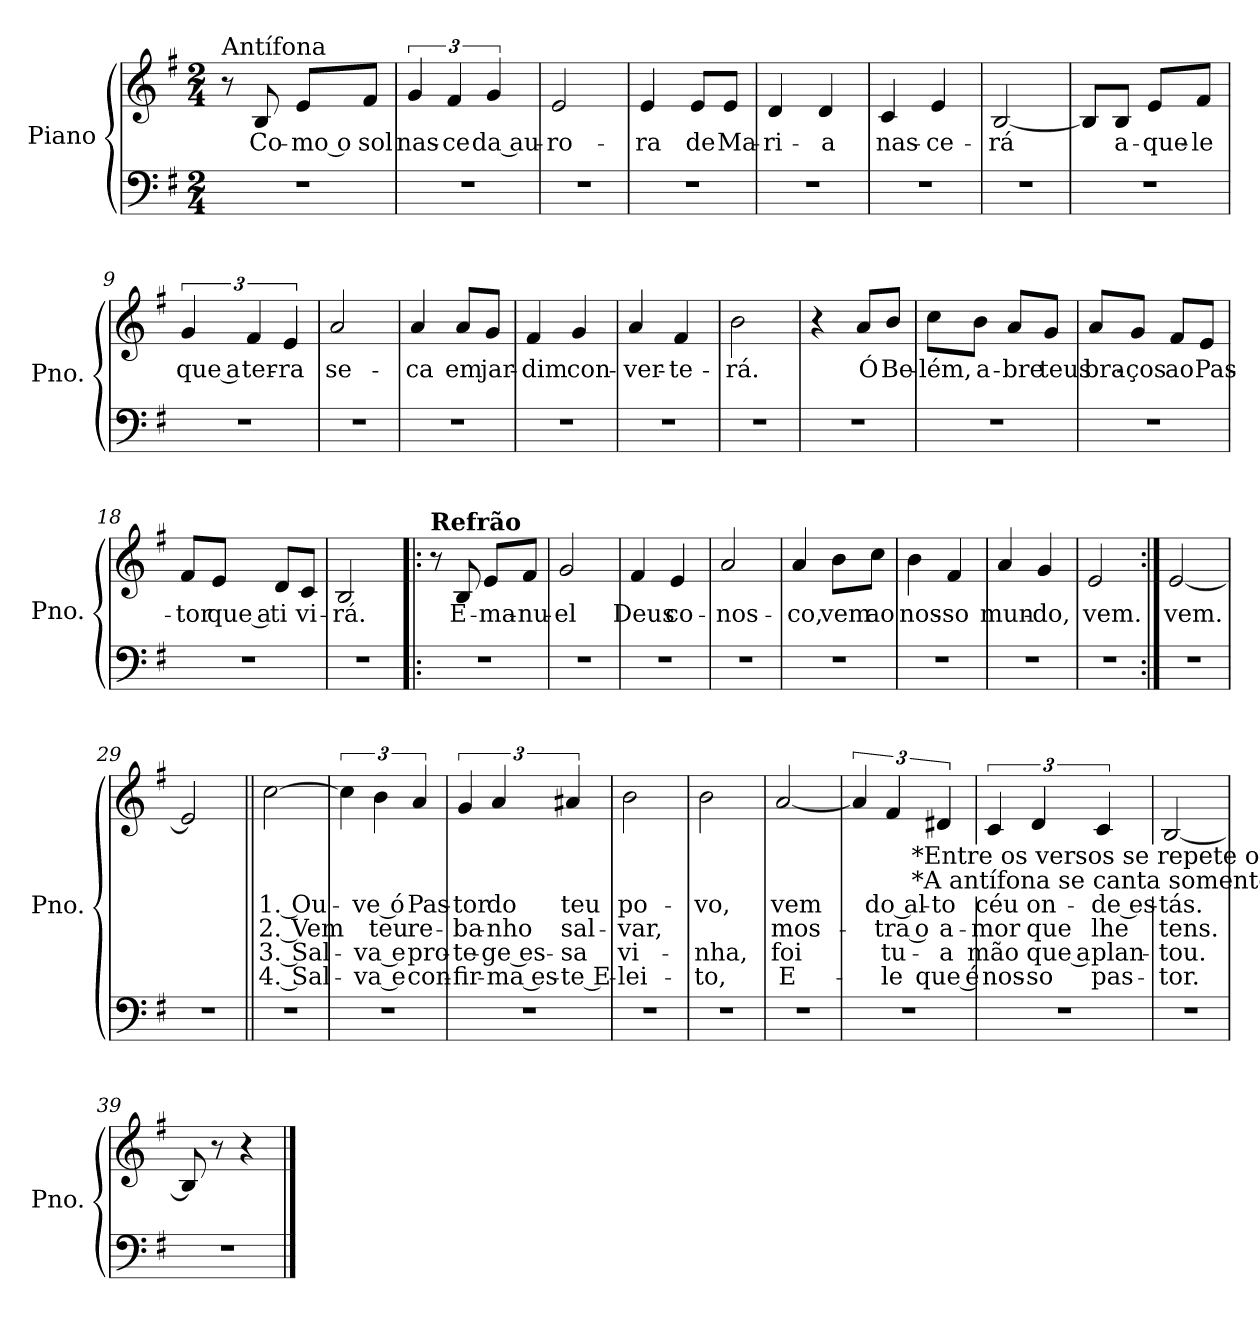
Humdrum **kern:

**kern	**kern	**text	**text	**text	**text
*part1	*part1	*part1	*part1	*part1	*part1
*staff2	*staff1	*staff1	*staff1	*staff1	*staff1
*I"Piano	*	*	*	*	*
*I'Pno.	*	*	*	*	*
*stria5	*	*	*	*	*
*clefF4	*clefG2	*	*	*	*
*k[f#]	*k[f#]	*	*	*	*
*M2/4	*M2/4	*	*	*	*
*MM107	*MM107	*	*	*	*
=1	=1	=1	=1	=1	=1
!	!LO:TX:a:t=Antífona	!	!	!	!
2r	8r	.	.	.	.
!	!	!LO:LY:b	!	!	!
.	8B/	Co-	.	.	.
!	!	!LO:LY:b	!	!	!
.	8e/L	-mo o	.	.	.
!	!	!LO:LY:b	!	!	!
.	8f#/J	sol	.	.	.
=2	=2	=2	=2	=2	=2
!	!	!LO:LY:b	!	!	!
2r	6g/	nas-	.	.	.
!	!	!LO:LY:b	!	!	!
.	6f#/	-ce	.	.	.
!	!	!LO:LY:b	!	!	!
.	6g/	da au-	.	.	.
=3	=3	=3	=3	=3	=3
!	!	!LO:LY:b	!	!	!
2r	2e/	-ro-	.	.	.
=4	=4	=4	=4	=4	=4
!	!	!LO:LY:b	!	!	!
2r	4e/	-ra	.	.	.
!	!	!LO:LY:b	!	!	!
.	8e/L	de	.	.	.
!	!	!LO:LY:b	!	!	!
.	8e/J	Ma-	.	.	.
=5	=5	=5	=5	=5	=5
!	!	!LO:LY:b	!	!	!
2r	4d/	-ri-	.	.	.
!	!	!LO:LY:b	!	!	!
.	4d/	-a	.	.	.
=6	=6	=6	=6	=6	=6
!	!	!LO:LY:b	!	!	!
2r	4c/	nas-	.	.	.
!	!	!LO:LY:b	!	!	!
.	4e/	-ce-	.	.	.
=7	=7	=7	=7	=7	=7
!	!	!LO:LY:b	!	!	!
2r	[2B/	-rá	.	.	.
!!LO:LB:g=z
=8	=8	=8	=8	=8	=8
2r	8B/L]	.	.	.	.
!	!	!LO:LY:b	!	!	!
.	8B/J	a-	.	.	.
!	!	!LO:LY:b	!	!	!
.	8e/L	-que-	.	.	.
!	!	!LO:LY:b	!	!	!
.	8f#/J	-le	.	.	.
=9	=9	=9	=9	=9	=9
!	!	!LO:LY:b	!	!	!
2r	6g/	que a	.	.	.
!	!	!LO:LY:b	!	!	!
.	6f#/	ter-	.	.	.
!	!	!LO:LY:b	!	!	!
.	6e/	-ra	.	.	.
=10	=10	=10	=10	=10	=10
!	!	!LO:LY:b	!	!	!
2r	2a/	se-	.	.	.
=11	=11	=11	=11	=11	=11
!	!	!LO:LY:b	!	!	!
2r	4a/	-ca	.	.	.
!	!	!LO:LY:b	!	!	!
.	8a/L	em	.	.	.
!	!	!LO:LY:b	!	!	!
.	8g/J	jar-	.	.	.
=12	=12	=12	=12	=12	=12
!	!	!LO:LY:b	!	!	!
2r	4f#/	-dim	.	.	.
!	!	!LO:LY:b	!	!	!
.	4g/	con-	.	.	.
=13	=13	=13	=13	=13	=13
!	!	!LO:LY:b	!	!	!
2r	4a/	-ver-	.	.	.
!	!	!LO:LY:b	!	!	!
.	4f#/	-te-	.	.	.
!!LO:LB:g=z
=14	=14	=14	=14	=14	=14
!	!	!LO:LY:b	!	!	!
2r	2b\	-rá.	.	.	.
=15	=15	=15	=15	=15	=15
2r	4r	.	.	.	.
!	!	!LO:LY:b	!	!	!
.	8a/L	Ó	.	.	.
!	!	!LO:LY:b	!	!	!
.	8b/J	Be-	.	.	.
=16	=16	=16	=16	=16	=16
!	!	!LO:LY:b	!	!	!
2r	8cc\L	-lém,	.	.	.
!	!	!LO:LY:b	!	!	!
.	8b\J	a-	.	.	.
!	!	!LO:LY:b	!	!	!
.	8a/L	-bre	.	.	.
!	!	!LO:LY:b	!	!	!
.	8g/J	teus	.	.	.
=17	=17	=17	=17	=17	=17
!	!	!LO:LY:b	!	!	!
2r	8a/L	bra-	.	.	.
!	!	!LO:LY:b	!	!	!
.	8g/J	-ços	.	.	.
!	!	!LO:LY:b	!	!	!
.	8f#/L	ao	.	.	.
!	!	!LO:LY:b	!	!	!
.	8e/J	Pas-	.	.	.
=18	=18	=18	=18	=18	=18
!	!	!LO:LY:b	!	!	!
2r	8f#/L	-tor	.	.	.
!	!	!LO:LY:b	!	!	!
.	8e/J	que a	.	.	.
!	!	!LO:LY:b	!	!	!
.	8d/L	ti	.	.	.
!	!	!LO:LY:b	!	!	!
.	8c/J	vi-	.	.	.
=19	=19	=19	=19	=19	=19
!	!	!LO:LY:b	!	!	!
2r	2B/	-rá.	.	.	.
!!LO:LB:g=z
=20!|:	=20!|:	=20!|:	=20!|:	=20!|:	=20!|:
!	!LO:TX:a:B:t=Refrão	!	!	!	!
2r	8r	.	.	.	.
!	!	!LO:LY:b	!	!	!
.	8B/	E-	.	.	.
!	!	!LO:LY:b	!	!	!
.	8e/L	-ma-	.	.	.
!	!	!LO:LY:b	!	!	!
.	8f#/J	-nu-	.	.	.
=21	=21	=21	=21	=21	=21
!	!	!LO:LY:b	!	!	!
2r	2g/	-el	.	.	.
=22	=22	=22	=22	=22	=22
!	!	!LO:LY:b	!	!	!
2r	4f#/	Deus	.	.	.
!	!	!LO:LY:b	!	!	!
.	4e/	co-	.	.	.
=23	=23	=23	=23	=23	=23
!	!	!LO:LY:b	!	!	!
2r	2a/	-nos-	.	.	.
=24	=24	=24	=24	=24	=24
!	!	!LO:LY:b	!	!	!
2r	4a/	-co,	.	.	.
!	!	!LO:LY:b	!	!	!
.	8b\L	vem	.	.	.
!	!	!LO:LY:b	!	!	!
.	8cc\J	ao	.	.	.
=25	=25	=25	=25	=25	=25
!	!	!LO:LY:b	!	!	!
2r	4b\	nos-	.	.	.
!	!	!LO:LY:b	!	!	!
.	4f#/	-so	.	.	.
=26	=26	=26	=26	=26	=26
!	!	!LO:LY:b	!	!	!
2r	4a/	mun-	.	.	.
!	!	!LO:LY:b	!	!	!
.	4g/	-do,	.	.	.
=27	=27	=27	=27	=27	=27
!	!	!LO:LY:b	!	!	!
2r	2e/	vem.	.	.	.
=28:|!	=28:|!	=28:|!	=28:|!	=28:|!	=28:|!
!	!	!LO:LY:b	!	!	!
2r	[2e/	vem.	.	.	.
=29	=29	=29	=29	=29	=29
2r	2e/]	.	.	.	.
!!LO:LB:g=z
=30||	=30||	=30||	=30||	=30||	=30||
!	!	!LO:LY:b	!LO:LY:b	!LO:LY:b	!LO:LY:b
2r	[2cc\	1. Ou-	2. Vem	3. Sal-	4. Sal-
=31	=31	=31	=31	=31	=31
2r	6cc\]	.	.	.	.
!	!	!LO:LY:b	!LO:LY:b	!LO:LY:b	!LO:LY:b
.	6b\	-ve ó	teu	-va e	-va e
!	!	!LO:LY:b	!LO:LY:b	!LO:LY:b	!LO:LY:b
.	6a/	Pas-	re-	pro-	con-
=32	=32	=32	=32	=32	=32
!	!	!LO:LY:b	!LO:LY:b	!LO:LY:b	!LO:LY:b
2r	6g/	-tor	-ba-	-te-	-fir-
!	!	!LO:LY:b	!LO:LY:b	!LO:LY:b	!LO:LY:b
.	6a/	do	-nho	-ge es-	-ma es-
!	!	!LO:LY:b	!LO:LY:b	!LO:LY:b	!LO:LY:b
.	6a#X/	teu	sal-	-sa	-te E-
=33	=33	=33	=33	=33	=33
!	!	!LO:LY:b	!LO:LY:b	!LO:LY:b	!LO:LY:b
2r	2b\	po-	-var,	vi-	-lei-
=34	=34	=34	=34	=34	=34
!	!	!LO:LY:b	!	!LO:LY:b	!LO:LY:b
2r	2b\	-vo,	.	-nha,	-to,
!!LO:LB:g=z
=35	=35	=35	=35	=35	=35
!	!	!LO:LY:b	!LO:LY:b	!LO:LY:b	!LO:LY:b
2r	[2a/	vem	mos-	foi	E-
=36	=36	=36	=36	=36	=36
*	*^	*	*	*	*
2r	6a/]	4ryy	.	.	.	.
!	!	!	!LO:LY:b	!LO:LY:b	!LO:LY:b	!LO:LY:b
.	6f#/	.	do al-	-tra o	tu-	-le
!	!	!LO:TX:b:t=*Entre os versos se repete o refrão;	!	!	!	!
!	!	!LO:TX:b:t=*A antífona se canta somente no início e no fim.	!	!	!	!
.	.	4ryy	.	.	.	.
!	!	!	!LO:LY:b	!LO:LY:b	!LO:LY:b	!LO:LY:b
.	6d#X/	.	-to	a-	-a	que é
=37	=37	=37	=37	=37	=37	=37
!	!	!	!LO:LY:b	!LO:LY:b	!LO:LY:b	!LO:LY:b
*	*v	*v	*	*	*	*
2r	6c/	céu	-mor	mão	nos-
!	!	!LO:LY:b	!LO:LY:b	!LO:LY:b	!LO:LY:b
.	6d/	on-	que	que a	-so
!	!	!LO:LY:b	!LO:LY:b	!LO:LY:b	!LO:LY:b
.	6c/	-de es-	lhe	plan-	pas-
=38	=38	=38	=38	=38	=38
!	!	!LO:LY:b	!LO:LY:b	!LO:LY:b	!LO:LY:b
2r	[2B/	-tás.	tens.	-tou.	-tor.
=39	=39	=39	=39	=39	=39
2r	8B/]	.	.	.	.
.	8r	.	.	.	.
.	4r	.	.	.	.
==	==	==	==	==	==
*-	*-	*-	*-	*-	*-
